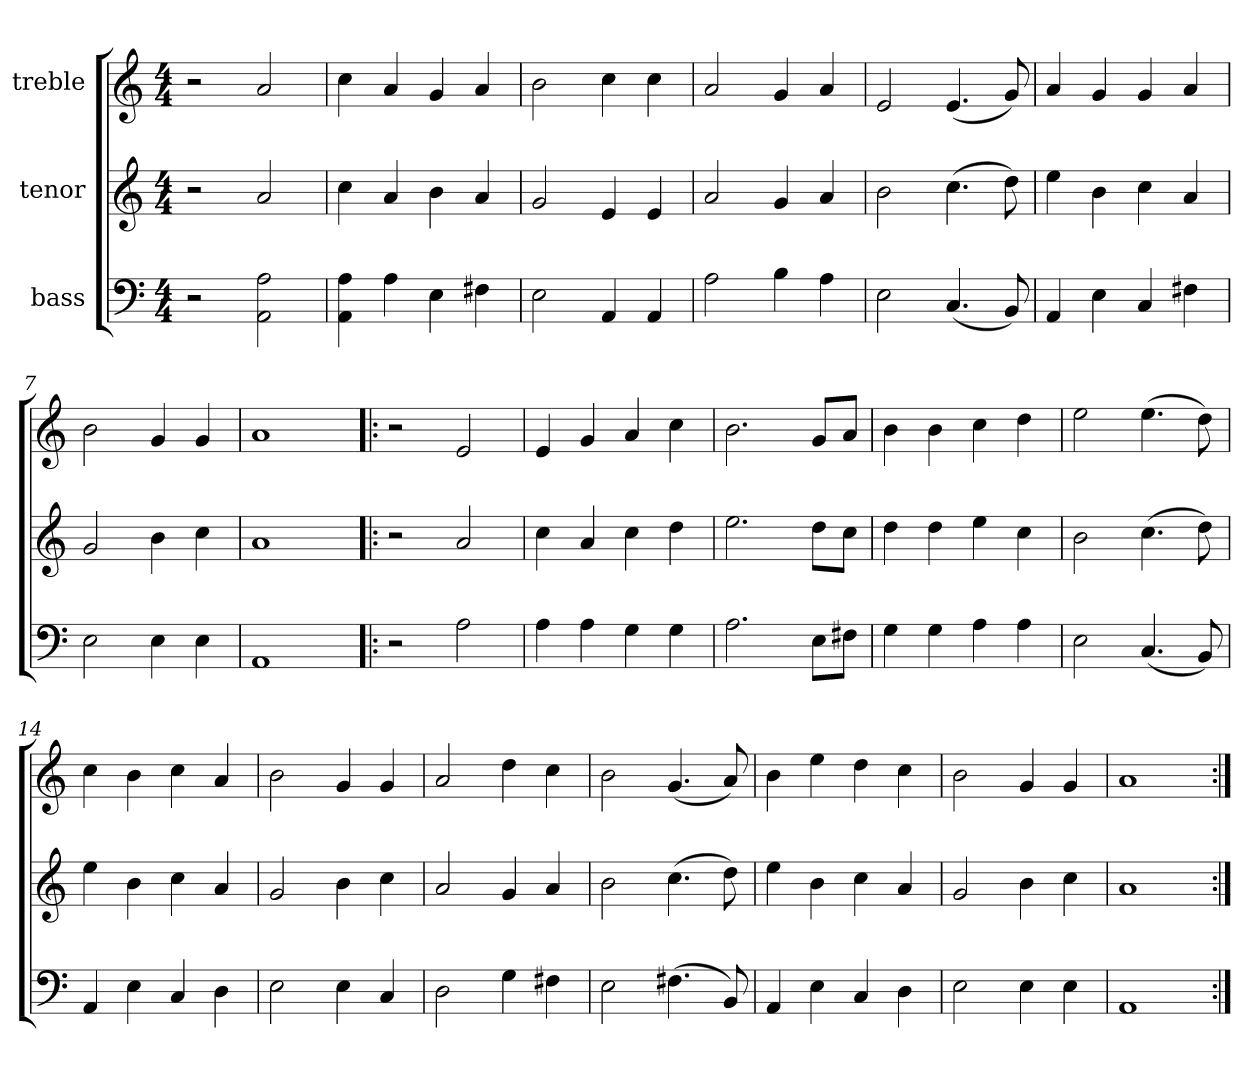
**kern	**kern	**kern
*part3	*part2	*part1
*staff3	*staff2	*staff1
*I"bass	*I"tenor	*I"treble
!!LO:PB:g=z
*stria5	*stria5	*stria5
*clefF4	*clefG2	*clefG2
*M4/4	*M4/4	*M4/4
=1	=1	=1
2r	2r	2r
2A\ 2AA\	2a/	2a/
=2	=2	=2
4A\ 4AA\	4cc\	4cc\
4A\	4a/	4a/
4E\	4b\	4g/
4F#X\	4a/	4a/
=3	=3	=3
2E\	2g/	2b\
4AA/	4e/	4cc\
4AA/	4e/	4cc\
=4	=4	=4
2A\	2a/	2a/
4B\	4g/	4g/
4A\	4a/	4a/
=5	=5	=5
2E\	2b\	2e/
(<4.C/	(>4.cc\	(<4.e/
8BB/)	8dd\)	8g/)
=6	=6	=6
4AA/	4ee\	4a/
4E\	4b\	4g/
4C/	4cc\	4g/
4F#X\	4a/	4a/
=7	=7	=7
2E\	2g/	2b\
4E\	4b\	4g/
4E\	4cc\	4g/
=8	=8	=8
1AA	1a	1a
=9!|:	=9!|:	=9!|:
2r	2r	2r
2A\	2a/	2e/
=10	=10	=10
4A\	4cc\	4e/
4A\	4a/	4g/
4G\	4cc\	4a/
4G\	4dd\	4cc\
!!LO:LB:g=z
=11	=11	=11
2.A\	2.ee\	2.b\
8E\L	8dd\L	8g/L
8F#X\J	8cc\J	8a/J
=12	=12	=12
4G\	4dd\	4b\
4G\	4dd\	4b\
4A\	4ee\	4cc\
4A\	4cc\	4dd\
=13	=13	=13
2E\	2b\	2ee\
(<4.C/	(>4.cc\	(>4.ee\
8BB/)	8dd\)	8dd\)
=14	=14	=14
4AA/	4ee\	4cc\
4E\	4b\	4b\
4C/	4cc\	4cc\
4D\	4a/	4a/
=15	=15	=15
2E\	2g/	2b\
4E\	4b\	4g/
4C/	4cc\	4g/
=16	=16	=16
2D\	2a/	2a/
4G\	4g/	4dd\
4F#X\	4a/	4cc\
=17	=17	=17
2E\	2b\	2b\
(>4.F#X\	(>4.cc\	(<4.g/
8BB/)	8dd\)	8a/)
=18	=18	=18
4AA/	4ee\	4b\
4E\	4b\	4ee\
4C/	4cc\	4dd\
4D\	4a/	4cc\
=19	=19	=19
2E\	2g/	2b\
4E\	4b\	4g/
4E\	4cc\	4g/
=20	=20	=20
1AA	1a	1a
=:|!	=:|!	=:|!
*-	*-	*-
